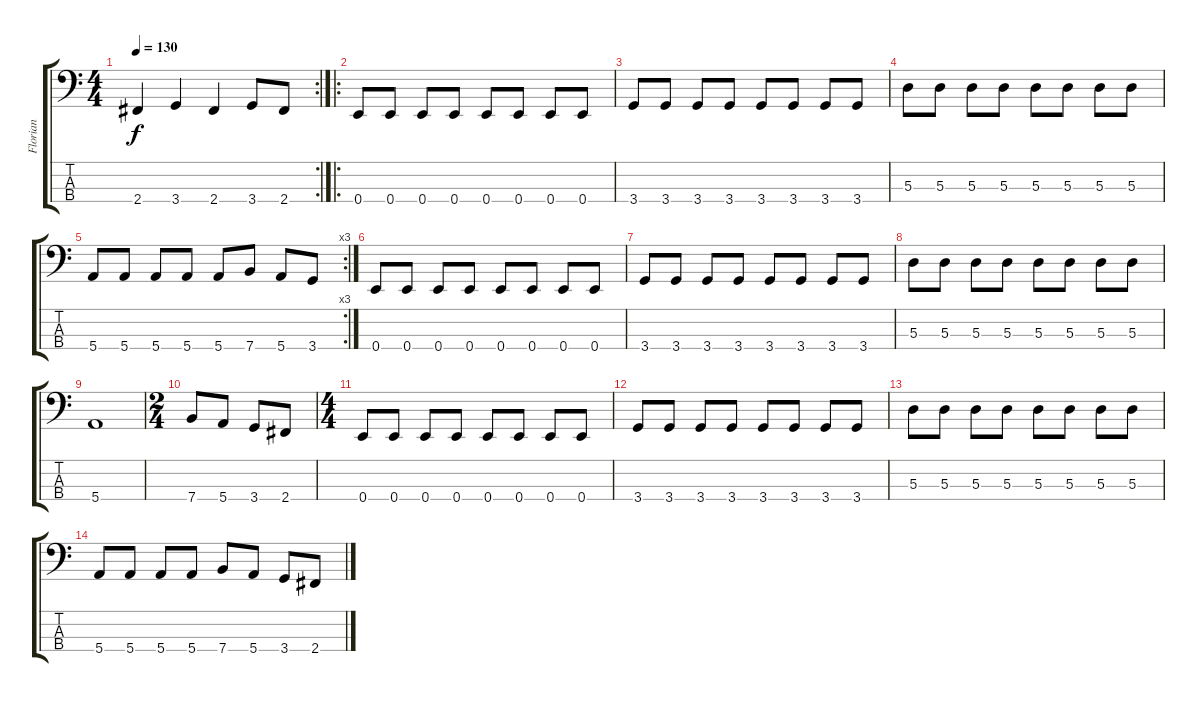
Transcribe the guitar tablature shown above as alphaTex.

\track ("Florian" "Florian") {instrument acousticguitarnylon}
\staff {score tabs}
\tuning (G2 D2 A1 E1) {hide}
\rc 2
\ts (4 4)
\tempo 130
\clef f4
\ks c
2.4.4{dy f} 3.4.4 2.4.4 3.4.8 2.4.8 |
\ro
0.4.8 0.4.8 0.4.8 0.4.8 0.4.8 0.4.8 0.4.8 0.4.8 |
3.4.8 3.4.8 3.4.8 3.4.8 3.4.8 3.4.8 3.4.8 3.4.8 |
5.3.8 5.3.8 5.3.8 5.3.8 5.3.8 5.3.8 5.3.8 5.3.8 |
\rc 3
5.4.8 5.4.8 5.4.8 5.4.8 5.4.8 7.4.8 5.4.8 3.4.8 |
0.4.8 0.4.8 0.4.8 0.4.8 0.4.8 0.4.8 0.4.8 0.4.8 |
3.4.8 3.4.8 3.4.8 3.4.8 3.4.8 3.4.8 3.4.8 3.4.8 |
5.3.8 5.3.8 5.3.8 5.3.8 5.3.8 5.3.8 5.3.8 5.3.8 |
5.4.1 |
\ts (2 4)
7.4.8 5.4.8 3.4.8 2.4.8 |
\ts (4 4)
0.4.8 0.4.8 0.4.8 0.4.8 0.4.8 0.4.8 0.4.8 0.4.8 |
3.4.8 3.4.8 3.4.8 3.4.8 3.4.8 3.4.8 3.4.8 3.4.8 |
5.3.8 5.3.8 5.3.8 5.3.8 5.3.8 5.3.8 5.3.8 5.3.8 |
5.4.8 5.4.8 5.4.8 5.4.8 7.4.8 5.4.8 3.4.8 2.4.8
